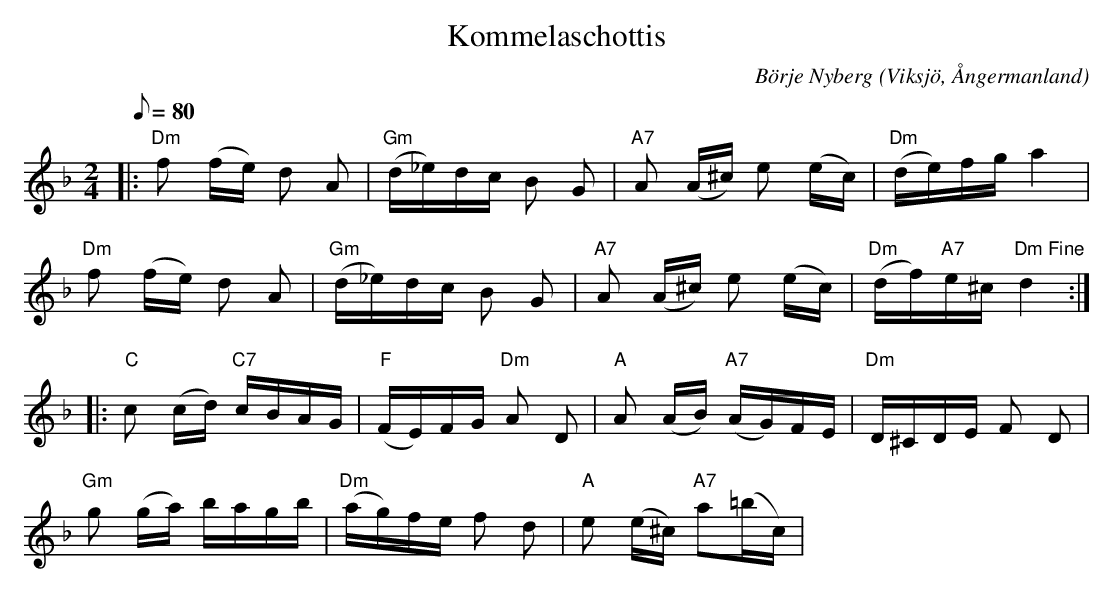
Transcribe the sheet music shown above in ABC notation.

X:1
T:Kommelaschottis
C:Börje Nyberg
O:Viksjö, Ångermanland
M:2/4
L:1/8
Q:80
K:Dm
|: "Dm"f (f/2e/2) d A | "Gm"(d/2_e/2)d/2c/2 B G | "A7"A (A/2^c/2) e (e/2c/2) |"Dm"(d/2e/2)f/2g/2 a2 |
"Dm"f (f/2e/2) d A | "Gm" (d/2_e/2)d/2c/2 B G | "A7"A (A/2^c/2) e (e/2c/2) | "Dm"(d/2f/2)"A7"e/2^c/2 "Dm Fine"d2::
"C"c (c/2d/2) "C7"c/2B/2A/2G/2 | "F"(F/2E/2)F/2G/2 "Dm"A D | "A"A (A/2B/2) "A7"(A/2G/2)F/2E/2 | "Dm"D/2^C/2D/2E/2 F D |
"Gm"g (g/2a/2) b/2a/2g/2b/2 | "Dm"(a/2g/2)f/2e/2 f d | "A"e (e/2^c/2) "A7"a(=b/2c/2) |
